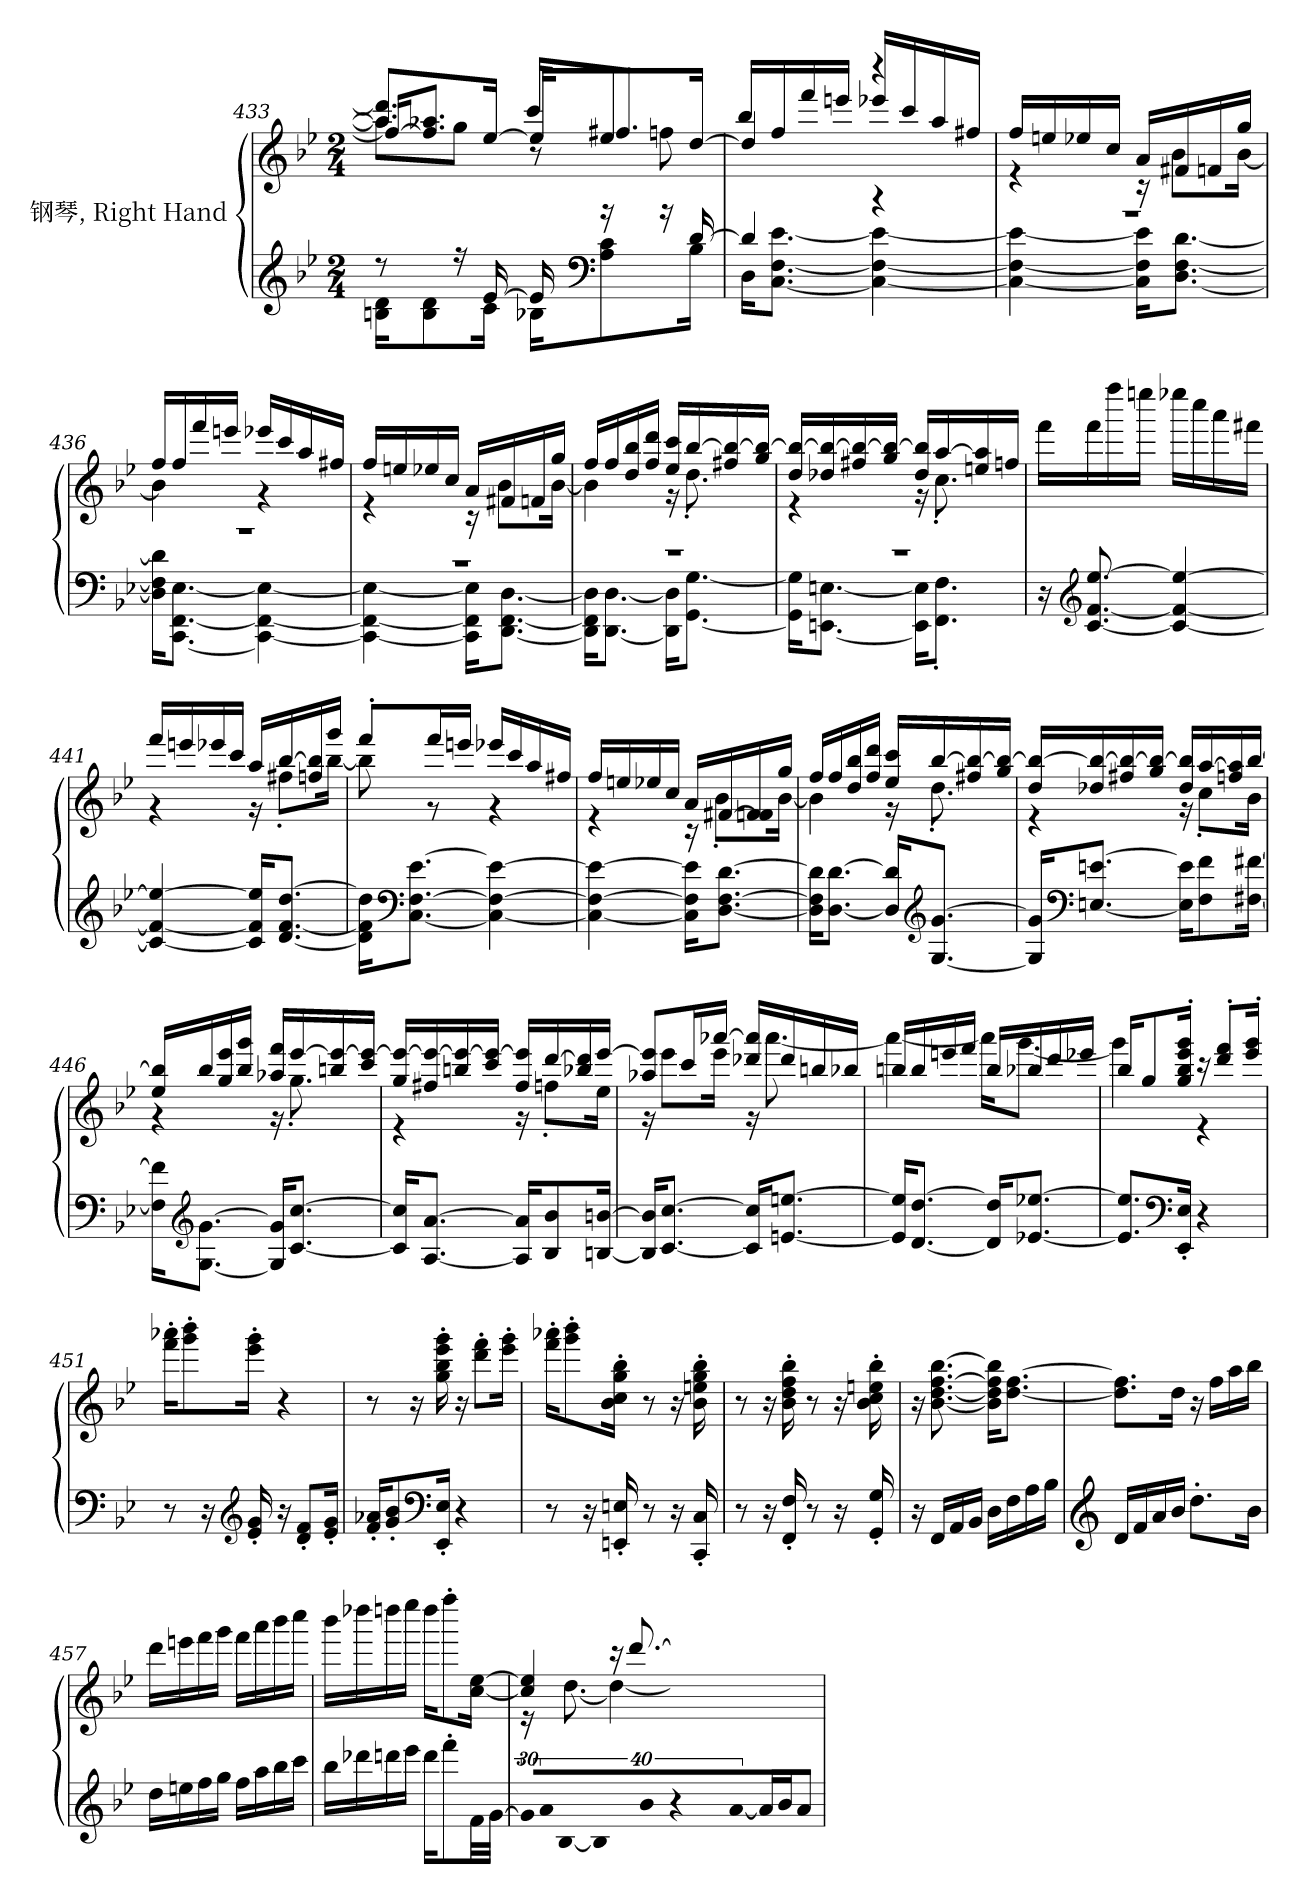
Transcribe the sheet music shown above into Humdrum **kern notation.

**kern	**kern
*part1	*part1
*staff2	*staff1
*I"钢琴, Right Hand	*
*clefG2	*clefG2
*k[b-e-]	*k[b-e-]
*M2/4	*M2/4
*MM101	*MM101
=433	=433
*^	*^
*	*	*	*^
8r	16Bn\ 16d\KL	8.aa-/] 8.ddd/]L	8aa\L]	16ff/KL_
*	*	*MM110	*	*
.	8B\ 8d\	.	.	8.ff/] 8.aa-X/J
*	*	*MM108	*	*
16r	.	.	8gg\J	.
*	*	*MM103	*	*
[16e-/	16c\Jk	[16ee-/Jk	.	.
*	*	*MM96	*	*
16e-/]	16B-X\KL	16ee-/KL]	8r	16ccc/KL
*clefF4	*	*	*	*
*	*	*MM111	*	*
16r	8A\ 8c\	8ee-/	.	8.ff#X'/J
*	*	*MM106	*	*
16r	.	.	8ffn\	.
*	*	*MM97	*	*
[16d/	16B-\Jk	[16dd/Jk	.	.
*	*	*v	*v	*v
!!LO:LB:g=z
=434	=434	=434
*	*	*MM79
*	*	*^
4d/]	16D\KL	4dd/]	16bb-/LL
*	*	*MM96	*
.	[8.C\ [8.F\ [8.e-\J	.	16ff/
*	*	*MM108	*
.	.	.	16fff/
*	*	*MM111	*
.	.	.	16eeen/JJ
*	*	*MM115	*
4r	4C\_ 4F\_ 4e-\_	4r	16eee-X/LL
*	*	*MM111	*
.	.	.	16ccc/
*	*	*MM113	*
.	.	.	16aa/
*	*	*MM111	*
.	.	.	16ff#X/JJ
=435	=435	=435	=435
*	*	*MM115	*
2r	4C\_ 4F\_ 4e-\_	16ff/LL	4r
*	*	*MM113	*
.	.	16een/	.
*	*	*MM115	*
.	.	16ee-X/	.
*	*	*MM113	*
.	.	16cc/JJ	.
*	*	*MM106	*
.	16C\] 16F\] 16e-\]KL	16a/LL	16r
*	*	*MM99	*
.	[8.D\ [8.F\ [8.d\J	16f#X/	8b-\L
*	*	*MM110	*
.	.	16fn/	.
*	*	*MM101	*
.	.	16gg/JJ	[16b-\Jk
=436	=436	=436	=436
*	*	*MM89	*
2r	16D\] 16F\] 16d\]KL	16ff/LL	4b-\]
*	*	*MM96	*
.	[8.CC\ [8.FF\ [8.E-\J	16ff/	.
*	*	*MM108	*
.	.	16fff/	.
*	*	*MM111	*
.	.	16eeen/JJ	.
*	*	*MM113	*
.	4CC\_ 4FF\_ 4E-\_	16eee-X/LL	4r
*	*	*MM115	*
.	.	16ccc/	.
*	*	*MM111	*
.	.	16aa/	.
.	.	16ff#X/JJ	.
!!LO:LB:g=z	!!
=437	=437	=437	=437
*	*	*MM110	*
2r	4CC\_ 4FF\_ 4E-\_	16ff/LL	4r
*	*	*MM111	*
.	.	16een/	.
.	.	16ee-X/	.
.	.	16cc/JJ	.
*	*	*MM106	*
.	16CC\] 16FF\] 16E-\]KL	16a/LL	16r
*	*	*MM113	*
.	[8.DD\ [8.FF\ [8.D\J	16f#X/	8b-\L
*	*	*MM110	*
.	.	16fn/	.
*	*	*MM104	*
.	.	16gg/JJ	[16b-\Jk
=438	=438	=438	=438
*	*	*MM97	*
2r	16DD\] 16FF\] 16D\]KL	16ff/LL	4b-\]
*	*	*MM110	*
.	[8.DD\ [8.D\J	16ff/	.
*	*	*MM113	*
.	.	16dd/ 16bb-/	.
*	*	*MM115	*
.	.	16ff/ 16ddd/JJ	.
*	*	*MM108	*
.	16DD\] 16D\]KL	16ee-/ 16ccc/LL	16r
*	*	*MM110	*
.	[8.GG\ [8.G\J	[16bb-/	8.dd'\
.	.	16ff#X/ 16bb-/_	.
.	.	16gg/ 16bb-/_JJ	.
=439	=439	=439	=439
*	*	*MM106	*
2r	16GG\] 16G\]KL	16dd/ 16bb-/_LL	4r
*	*	*MM108	*
.	[8.EEn\ [8.En\J	16dd-X/ 16bb-/_	.
*	*	*MM113	*
.	.	16ff#X/ 16bb-/_	.
*	*	*MM111	*
.	.	16gg/ 16bb-/_JJ	.
*	*	*MM108	*
.	16EE\] 16E\]KL	16dd-/ 16bb-/]LL	16r
*	*	*MM111	*
.	8.FF\' 8.F\'J	[16aa/	8.cc'\
.	.	16een/ 16aa/]	.
*	*	*MM108	*
.	.	16ffn/JJ	.
*v	*v	*	*
*	*v	*v
!!LO:LB:g=z
=440	=440
*	*MM99
16r	16fff\LL
*clefG2	*
*	*MM97
[8.c/ [8.f/ [8.ee-/	16fff\
*	*MM110
.	16ffff\
*	*MM113
.	16eeeen\JJ
*	*MM115
4c/_ 4f/_ 4ee-/_	16eeee-X\LL
*	*MM111
.	16cccc\
*	*MM110
.	16aaa\
*	*MM113
.	16fff#X\JJ
=441	=441
*	*MM111
*	*^
4c/_ 4f/_ 4ee-/_	16fff/LL	4r
*	*MM110	*
.	16eeen/	.
*	*MM111	*
.	16eee-X/	.
*	*MM110	*
.	16ccc/JJ	.
*	*MM106	*
16c/] 16f/] 16ee-/]KL	16aa/LL	16r
*	*MM103	*
[8.d/ [8.f/ [8.dd/J	[16bb-/	8ff#X'\L
*	*MM108	*
.	16ffn/ 16bb-/]	.
*	*MM113	*
.	16ggg/JJ	[16bb-\Jk
=442	=442	=442
*	*MM103	*
16d\] 16f\] 16dd\]KL	8fff'/L	8bb-\]
*clefF4	*	*
[8.C\ [8.F\ [8.e-\J	.	.
*	*MM110	*
.	16fff/L	8r
*	*MM111	*
.	16eeen/JJ	.
*	*MM115	*
4C\_ 4F\_ 4e-\_	16eee-X/LL	4r
*	*MM113	*
.	16ccc/	.
*	*MM110	*
.	16aa/	.
.	16ff#X/JJ	.
!!LO:LB:g=z	!!
=443	=443	=443
*	*MM111	*
4C\_ 4F\_ 4e-\_	16ff/LL	4r
*	*MM110	*
.	16een/	.
*	*MM111	*
.	16ee-X/	.
*	*MM110	*
.	16cc/JJ	.
*	*MM104	*
16C\] 16F\] 16e-\]KL	16a/LL	16r
*	*MM110	*
[8.D\ [8.F\ [8.d\J	[16f#X/	8b-'\L
*	*MM104	*
.	16fn/ 16f#/]	.
*	*MM103	*
.	16gg/JJ	[16b-\Jk
=444	=444	=444
*	*MM96	*
16D\] 16F\] 16d\]KL	16ff/LL	4b-\]
*	*MM106	*
[8.D\ [8.d\J	16ff/	.
*	*MM111	*
.	16dd/ 16bb-/	.
*	*MM116	*
.	16ff/ 16ddd/JJ	.
*	*MM108	*
16D/] 16d/]KL	16ee-/ 16ccc/LL	16r
*clefG2	*	*
*	*MM111	*
[8.G/ [8.g/J	[16bb-/	8.dd'\
*	*MM113	*
.	16ff#X/ 16bb-/_	.
.	16gg/ 16bb-/_JJ	.
=445	=445	=445
*	*MM106	*
16G/] 16g/]KL	16dd/ 16bb-/_LL	4r
*clefF4	*	*
*	*MM111	*
[8.En/ [8.en/J	16dd-X/ 16bb-/_	.
*	*MM113	*
.	16ff#X/ 16bb-/_	.
*	*MM115	*
.	16gg/ 16bb-/_JJ	.
*	*MM113	*
16E\] 16e\]KL	16dd-/ 16bb-/]LL	16r
8F\ 8f\	[16aa/	8cc'\L
*	*MM106	*
.	16ffn/ 16aa/]	.
*	*MM113	*
[16F#X\ [16f#X\Jk	[16bb-/JJ	16b-\Jk
!!LO:PB:g=z	!!
=446	=446	=446
*	*MM103	*
16F#\] 16f#\]KL	16ee-/ 16bb-/]LL	4r
*clefG2	*	*
[8.G\ [8.g\J	16bb-/	.
*	*MM113	*
.	16gg/ 16eee-/	.
*	*MM115	*
.	16bb-/ 16ggg/JJ	.
*	*MM113	*
16G/] 16g/]KL	16aa-X/ 16fff/LL	16r
*	*MM110	*
[8.c/ [8.cc/J	[16eee-/	8.gg'\
*	*MM111	*
.	16bbn/ 16eee-/_	.
*	*MM110	*
.	16ccc/ 16eee-/_JJ	.
=447	=447	=447
*	*MM101	*
16c/] 16cc/]KL	16gg/ 16eee-/_LL	4r
*	*MM110	*
[8.A/ [8.a/J	16ff#X/ 16eee-/_	.
*	*MM113	*
.	16bbn/ 16eee-/_	.
*	*MM115	*
.	16ccc/ 16eee-/_JJ	.
*	*MM103	*
16A/] 16a/]KL	16ff#/ 16eee-/]LL	16r
*	*MM116	*
8B-/ 8b-/	[16ddd/	8ffn'\L
*	*MM110	*
.	16bb-X/ 16ddd/]	.
*	*MM120	*
[16Bn/ [16bn/Jk	[16eee-/JJ	16ee-\Jk
=448	=448	=448
*	*MM106	*
16B/] 16b/]KL	8aa-X/ 8eee-/]L	16r
*	*MM115	*
[8.c/ [8.cc/J	.	8eee-\L
*	*MM108	*
.	16ccc/L	.
*	*MM115	*
.	[16aaa-X/JJ	16eee-\Jk
*	*MM108	*
16c/] 16cc/]KL	16ddd-X/ 16aaa-/]LL	16r
*	*MM120	*
[8.en/ [8.een/J	16ddd-/	[8.aaa-\
*	*MM115	*
.	16bbn/	.
*	*MM116	*
.	16bb-X/JJ	.
!!LO:LB:g=z	!!
=449	=449	=449
*	*MM110	*
16e/] 16ee/]KL	16bbn/LL	4aaa-\_
[8.d/ [8.dd/J	16bb/	.
*	*MM108	*
.	16eeen/	.
*	*MM111	*
.	16fff/JJ	.
*	*MM113	*
16d/] 16dd/]KL	16bb/LL	16aaa-\KL]
*	*MM108	*
[8.e-X/ [8.ee-X/J	16bb-X/	[8.ggg\J
*	*MM113	*
.	16ddd/	.
*	*MM110	*
.	16eee-X/JJ	.
=450	=450	=450
*	*MM113	*
8.e-/] 8.ee-/]L	16bb-/KL	4ggg\]
*	*MM106	*
.	8gg/	.
*clefF4	*	*
*	*MM115	*
16EE-/' 16E-/'Jk	16gg/' 16bb-/' 16eee-/' 16ggg/'Jk	.
*	*MM108	*
4r	16r	4r
*	*MM111	*
.	8ddd/' 8fff/'L	.
*	*MM111	*
.	16eee-/' 16ggg/'Jk	.
*	*v	*v
=451	=451
*	*MM115
8r	16fff\' 16aaa-X\'KL
*	*MM111
.	8ggg\' 8bbb-\'
16r	.
*clefG2	*
*	*MM113
16e-/' 16g/'	16eee-\' 16ggg\'Jk
*	*MM111
16r	4r
8d/' 8f/'L	.
16e-/' 16g/'Jk	.
=452	=452
16f/' 16a-X/'KL	8r
8g/' 8b-/'	.
*	*MM113
.	16r
*clefF4	*
*	*MM110
16EE-/' 16E-/'Jk	16gg\' 16bb-\' 16eee-\' 16ggg\'
*	*MM113
4r	16r
*	*MM115
.	8ddd\' 8fff\'L
*	*MM116
.	16eee-\' 16ggg\'Jk
!!LO:LB:g=z
=453	=453
*	*MM115
8r	16fff\' 16aaa-X\'KL
.	8ggg\' 8bbb-\'
16r	.
*	*MM106
16EEn/' 16En/'	16b-\' 16cc\' 16gg\' 16bb-\'Jk
8r	8r
16r	16r
*	*MM104
16CC/' 16C/'	16b-\' 16een\' 16gg\' 16bb-\'
=454	=454
8r	8r
16r	16r
*	*MM106
16FF/' 16F/'	16b-\' 16dd\' 16ff\' 16bb-\'
8r	8r
16r	16r
*	*MM94
16GG/' 16G/'	16b-\' 16cc\' 16een\' 16bb-\'
=455	=455
16r	16r
*	*MM80
16FF/LL	[8.b-\ [8.dd\ [8.ff\ [8.bb-\
16AA/	.
16BB-/JJ	.
*	*MM108
16D\LL	16b-\] 16dd\] 16ff\] 16bb-\]KL
*	*MM110
16F\	[8.dd\ [8.ff\J
16A\	.
16B-\JJ	.
=456	=456
*clefG2	*
*	*MM108
16d/LL	8.dd\] 8.ff\]L
16f/	.
16a/	.
16b-/JJ	16dd\Jk
*	*MM108
8.dd'\L	16r
*	*MM111
.	16ff\LL
.	16aa\
16b-\Jk	16bb-\JJ
!!LO:LB:g=z
=457	=457
*	*MM110
16dd\LL	16ddd\LL
*	*MM108
16een\	16eeen\
*	*MM118
16ff\	16fff\
*	*MM123
16gg\JJ	16ggg\JJ
*	*MM103
16ff\LL	16fff\LL
*	*MM115
16aa\	16aaa\
*	*MM120
16bb-\	16bbb-\
*	*MM123
16ccc\JJ	16cccc\JJ
=458	=458
*	*MM103
16bb-\LL	16bbb-\LL
16ddd-X\	16dddd-X\
*	*MM110
16dddn\	16ddddn\
*	*MM106
16eee-\JJ	16eeee-\JJ
*	*MM92
16ddd\KL	16dddd\KL
*	*MM58
8fff'\	8ffff'\
*	*MM53
32f\LL	[16cc\ [16ee-\Jk
[32g\JJJ	.
=459	=459
!LO:N:vis=256%9	!
*	*^
960%17g/KLLL]	4cc/] 4ee-/]	16r
!LO:N:vis=32	!	!
640%23a/	.	.
!LO:N:vis=256%9	!	!
[960%17B-/JK	.	.
*	*MM67	*
.	.	[8.dd\
!LO:N:vis=16	!	!
1920%137B-/]	.	.
!LO:N:vis=16	!	!
1920%137b-/JJ	.	.
!LO:N:vis=64	!	!
960%17r	.	.
1920ryy	.	.
!LO:N:vis=256%9	!	!
[960%17a/	.	.
16a/LL]	16r	4dd\_
*	*MM84	*
16b-/J	[8.ddd/	.
8a/J	.	.
*	*v	*v
=	=
*-	*-
